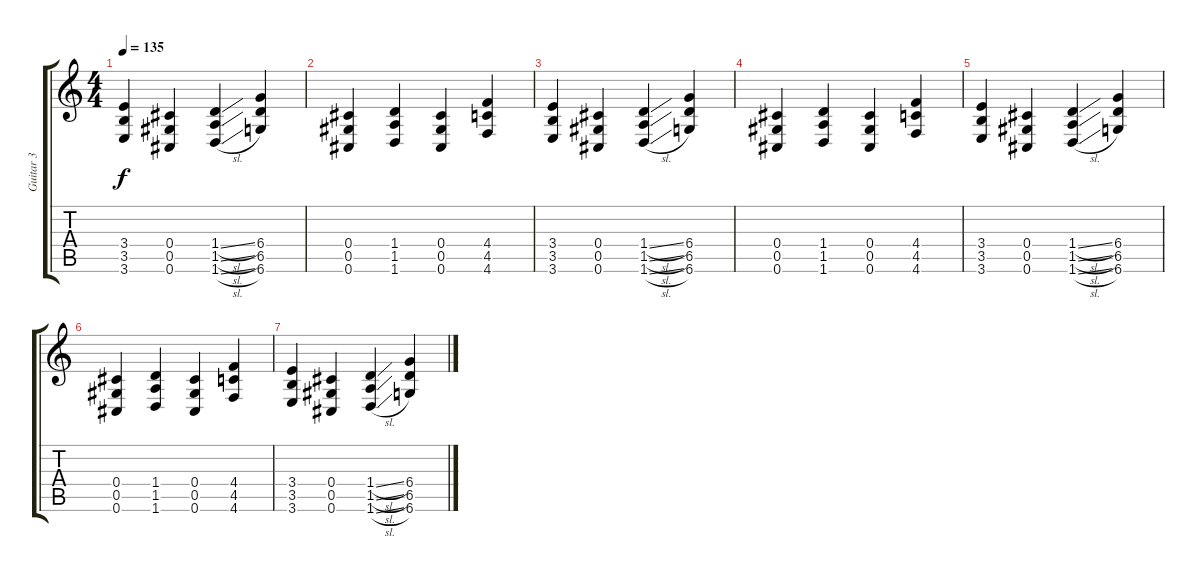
\track ("Guitar 3" "Guitar 3") {instrument overdrivenguitar}
\staff {score tabs}
\tuning (Eb4 Bb3 Gb3 Db3 Ab2 Db2) {hide}
\ts (4 4)
\tempo 135
\clef g2
\ks c
(3.4 3.5 3.6).4{dy f} (0.4 0.5 0.6).4 (1.4{sl} 1.5{sl} 1.6{sl}).4 (6.4 6.5 6.6).4 |
(0.4 0.5 0.6).4 (1.4 1.5 1.6).4 (0.4 0.5 0.6).4 (4.4 4.5 4.6).4 |
(3.4 3.5 3.6).4 (0.4 0.5 0.6).4 (1.4{sl} 1.5{sl} 1.6{sl}).4 (6.4 6.5 6.6).4 |
(0.4 0.5 0.6).4 (1.4 1.5 1.6).4 (0.4 0.5 0.6).4 (4.4 4.5 4.6).4 |
(3.4 3.5 3.6).4 (0.4 0.5 0.6).4 (1.4{sl} 1.5{sl} 1.6{sl}).4 (6.4 6.5 6.6).4 |
(0.4 0.5 0.6).4 (1.4 1.5 1.6).4 (0.4 0.5 0.6).4 (4.4 4.5 4.6).4 |
(3.4 3.5 3.6).4 (0.4 0.5 0.6).4 (1.4{sl} 1.5{sl} 1.6{sl}).4 (6.4 6.5 6.6).4
